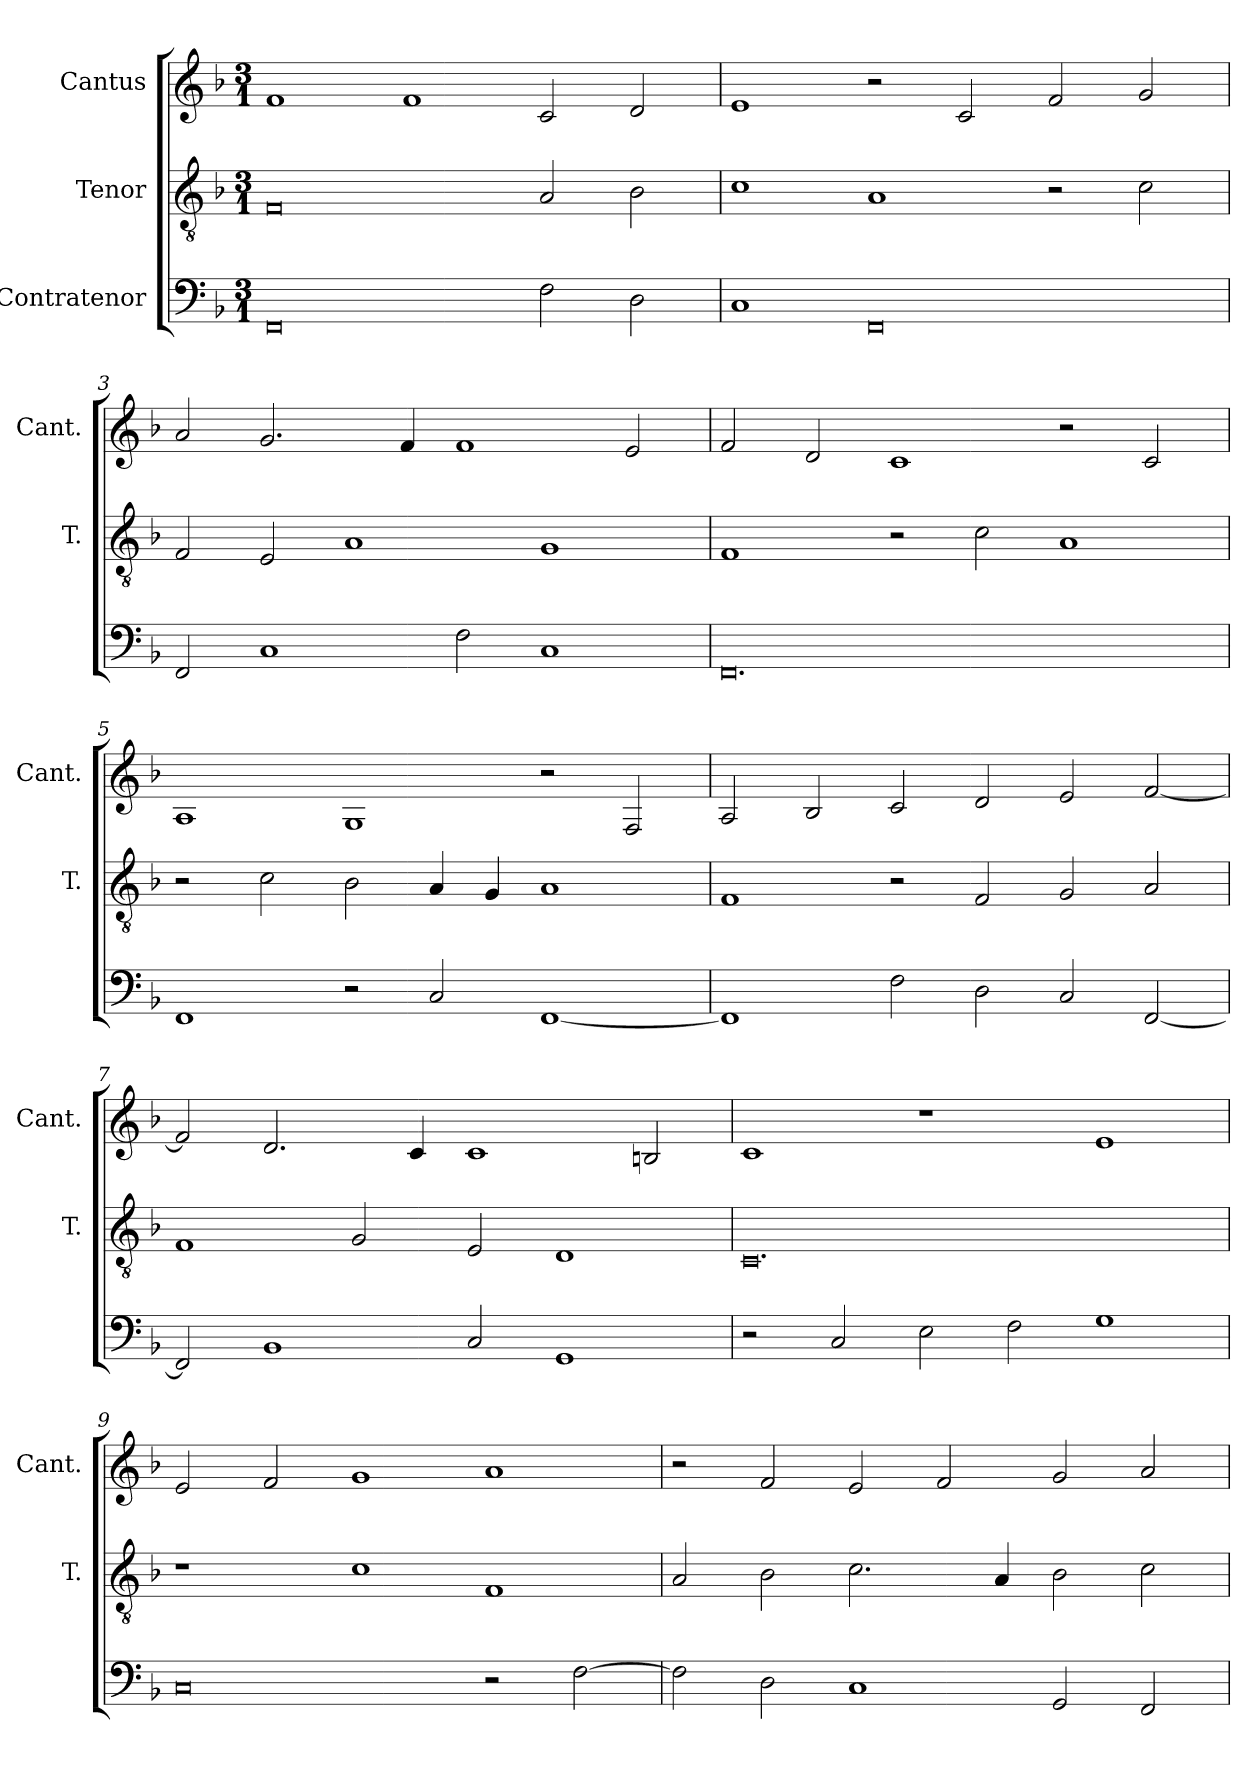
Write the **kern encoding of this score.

**kern	**kern	**kern
*part3	*part2	*part1
*staff3	*staff2	*staff1
*I"Contratenor	*I"Tenor	*I"Cantus
*	*I'T.	*I'Cant.
*clefF4	*clefGv2	*clefG2
*	*ITrd7c12	*
*k[b-]	*k[b-]	*k[b-]
*F:	*F:	*F:
*M3/1	*M3/1	*M3/1
=1	=1	=1
0FF/	0FF/	1f/
.	.	1f/
2F\	2AA/	2c/
2D\	2BB-\	2d/
=2	=2	=2
1C/	1C\	1e/
0FF/	1AA/	2r
.	.	2c/
.	2r	2f/
.	2C\	2g/
=3	=3	=3
2FF/	2FF/	2a/
1C/	2EE/	2.g/
.	1AA/	.
.	.	4f/
2F\	.	1f/
1C/	1GG/	.
.	.	2e/
=4	=4	=4
0.FF/	1FF/	2f/
.	.	2d/
.	2r	1c/
.	2C\	.
.	1AA/	2r
.	.	2c/
=5	=5	=5
1FF/	2r	1A/
.	2C\	.
2r	2BB-\	1G/
2C/	4AA/	.
.	4GG/	.
[1FF/	1AA/	2r
.	.	2F/
=6	=6	=6
1FF/]	1FF/	2A/
.	.	2B-/
2F\	2r	2c/
2D\	2FF/	2d/
2C/	2GG/	2e/
[2FF/	2AA/	[2f/
=7	=7	=7
2FF/]	1FF/	2f/]
1BB-/	.	2.d/
.	2GG/	.
.	.	4c/
2C/	2EE/	1c/
1GG/	1DD/	.
.	.	2Bi/
=8	=8	=8
2r	0.CC/	1c/
2C/	.	.
2E\	.	1r
2F\	.	.
1G\	.	1e/
=9	=9	=9
0C/	1r	2e/
.	.	2f/
.	1C\	1g/
2r	1FF/	1a/
[2F\	.	.
=10	=10	=10
2F\]	2AA/	2r
2D\	2BB-\	2f/
1C/	2.C\	2e/
.	.	2f/
.	4AA/	.
2GG/	2BB-\	2g/
2FF/	2C\	2a/
=	=	=
*-	*-	*-
